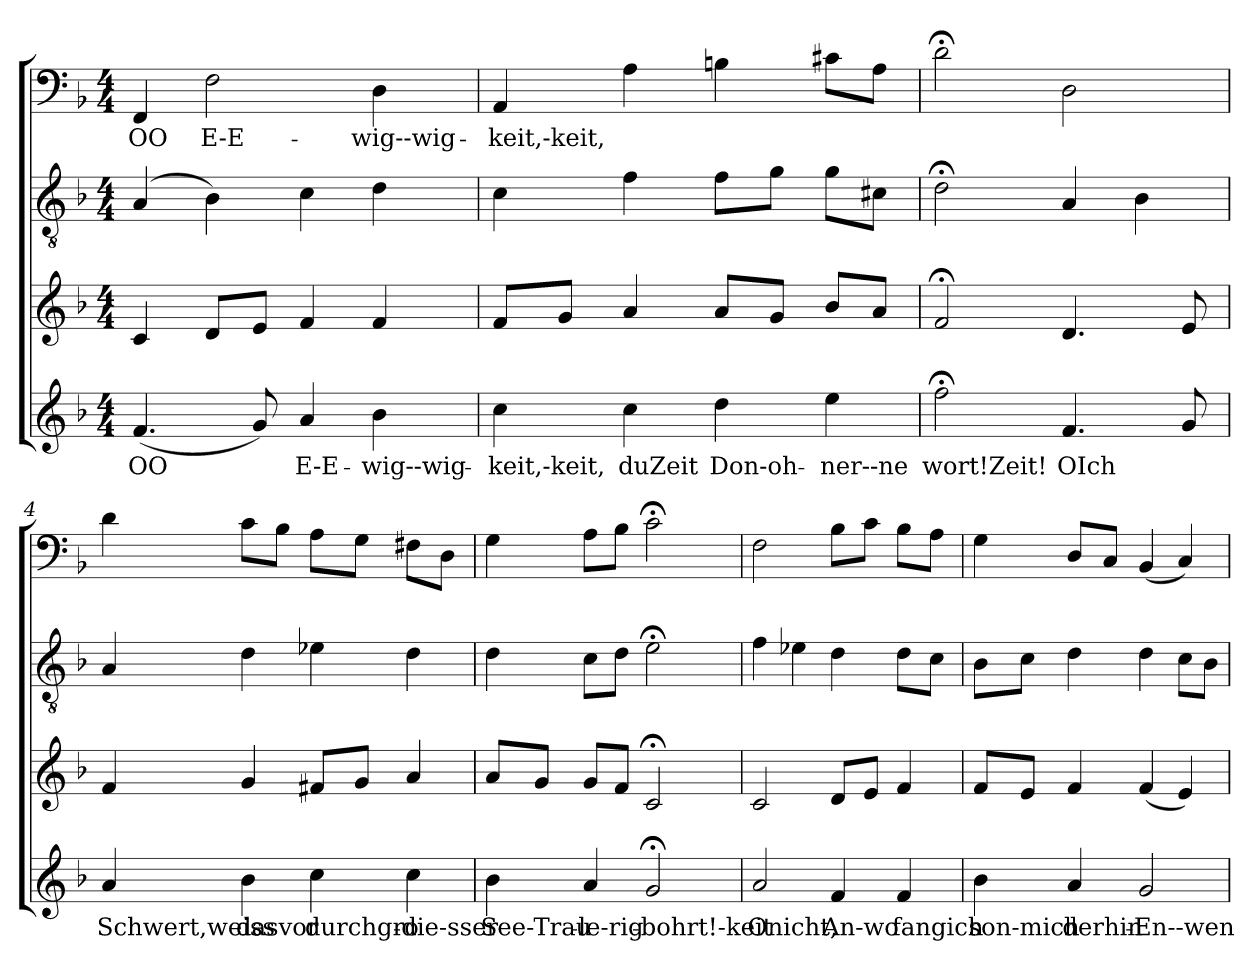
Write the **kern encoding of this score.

**kern	**text	**kern	**kern	**kern	**text
*part4	*part4	*part3	*part2	*part1	*part1
*staff4	*staff4	*staff3	*staff2	*staff1	*staff1
*clefG2	*	*clefG2	*clefGv2	*clefF4	*
*k[b-]	*	*k[b-]	*k[b-]	*k[b-]	*
*F:	*	*F:	*F:	*F:	*
*M4/4	*	*M4/4	*M4/4	*M4/4	*
=1	=1	=1	=1	=1	=1
(4.f/	OO	4c/	(4A/	4FF/	OO
.	.	8d/L	4B-\)	2F\	E-E-
8g/)	.	8e/J	.	.	.
4a/	E-E-	4f/	4c\	.	.
4b-\	-wig--wig-	4f/	4d\	4D\	-wig--wig-
=2	=2	=2	=2	=2	=2
4cc\	-keit,-keit,	8f/L	4c\	4AA/	-keit,-keit,
.	.	8g/J	.	.	.
4cc\	duZeit	4a/	4f\	4A\	.
4dd\	Don-oh-	8a/L	8f\L	4Bn\	.
.	.	8g/J	8g\J	.	.
4ee\	-ner--ne	8b-/L	8g\L	8c#X\L	.
.	.	8a/J	8c#X\J	8A\J	.
=3	=3	=3	=3	=3	=3
2ff;<\	-wort!Zeit!	2f;</	2d;<\	2d;<\	.
4.f/	OIch	4.d/	4A/	2D\	.
.	.	.	4B-\	.	.
8g/	.	8e/	.	.	.
=4	=4	=4	=4	=4	=4
4a/	Schwert,weiss	4f/	4A/	4d\	.
4b-\	dasvor	4g/	4d\	8c\L	.
.	.	.	.	8B-\J	.
4cc\	durchgro-	8f#X/L	4e-X\	8A\L	.
.	.	8g/J	.	8G\J	.
4cc\	die-sser	4a/	4d\	8F#X\L	.
.	.	.	.	8D\J	.
=5	=5	=5	=5	=5	=5
4b-\	See-Trau-	8a/L	4d\	4G\	.
.	.	8g/J	.	.	.
4a/	-le-rig-	8g/L	8c\L	8A\L	.
.	.	8f/J	8d\J	8B-\J	.
2g;</	bohrt!-keit	2c;</	2e;<\	2c;<\	.
=6	=6	=6	=6	=6	=6
2a/	Onicht,	2c/	4f\	2F\	.
.	.	.	4e-X\	.	.
4f/	An-wo	8d/L	4d\	8B-\L	.
.	.	8e/J	.	8c\J	.
4f/	-fangich	4f/	8d\L	8B-\L	.
.	.	.	8c\J	8A\J	.
=7	=7	=7	=7	=7	=7
4b-\	son-mich	8f/L	8B-\L	4G\	.
.	.	8e/J	8c\J	.	.
4a/	-derhin-	4f/	4d\	8D/L	.
.	.	.	.	8C/J	.
2g/	En--wen-	(4f/	4d\	(4BB-/	.
.	.	4e/)	8c\L	4C/)	.
.	.	.	8B-\J	.	.
=	=	=	=	=	=
*-	*-	*-	*-	*-	*-
